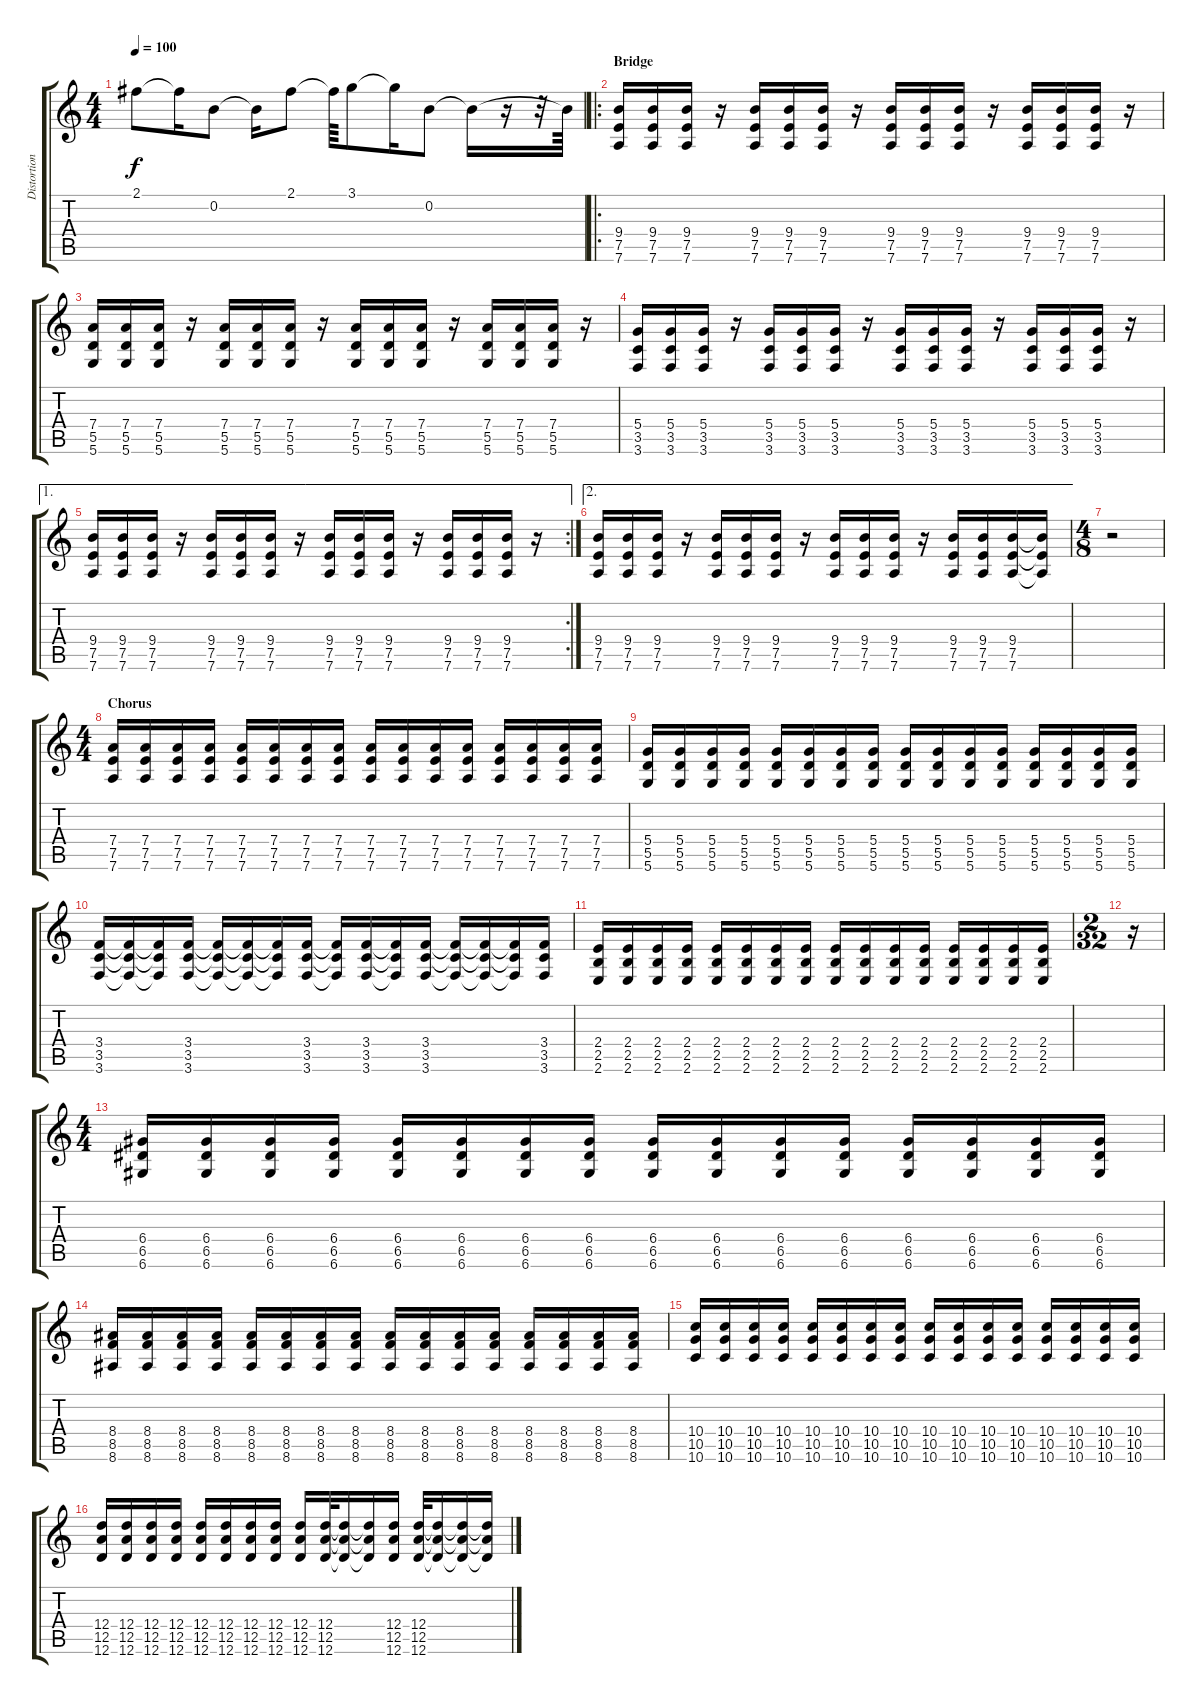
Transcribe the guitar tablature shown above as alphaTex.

\track ("Distortion Guitar" "Distortion") {instrument distortionguitar}
\staff {score tabs}
\tuning (E4 B3 G3 D3 A2 D2) {hide}
\ts (4 4)
\tempo 100
\clef g2
\ks c
2.1.8{dy f} 2.1{t}.16 0.2.8 0.2{t}.16 2.1.8 2.1{t}.64 3.1.8 3.1{t}.16 0.2.8 0.2{t}.16 r.16 r.32 0.2{t}.64 |
\ro
\section ("" "Bridge")
(9.4 7.5 7.6).16{instrument distortionguitar} (9.4 7.5 7.6).16 (9.4 7.5 7.6).16 r.16 (9.4 7.5 7.6).16 (9.4 7.5 7.6).16 (9.4 7.5 7.6).16 r.16 (9.4 7.5 7.6).16 (9.4 7.5 7.6).16 (9.4 7.5 7.6).16 r.16 (9.4 7.5 7.6).16 (9.4 7.5 7.6).16 (9.4 7.5 7.6).16 r.16 |
(7.4 5.5 5.6).16 (7.4 5.5 5.6).16 (7.4 5.5 5.6).16 r.16 (7.4 5.5 5.6).16 (7.4 5.5 5.6).16 (7.4 5.5 5.6).16 r.16 (7.4 5.5 5.6).16 (7.4 5.5 5.6).16 (7.4 5.5 5.6).16 r.16 (7.4 5.5 5.6).16 (7.4 5.5 5.6).16 (7.4 5.5 5.6).16 r.16 |
(5.4 3.5 3.6).16 (5.4 3.5 3.6).16 (5.4 3.5 3.6).16 r.16 (5.4 3.5 3.6).16 (5.4 3.5 3.6).16 (5.4 3.5 3.6).16 r.16 (5.4 3.5 3.6).16 (5.4 3.5 3.6).16 (5.4 3.5 3.6).16 r.16 (5.4 3.5 3.6).16 (5.4 3.5 3.6).16 (5.4 3.5 3.6).16 r.16 |
\ae 1
\rc 2
(9.4 7.5 7.6).16 (9.4 7.5 7.6).16 (9.4 7.5 7.6).16 r.16 (9.4 7.5 7.6).16 (9.4 7.5 7.6).16 (9.4 7.5 7.6).16 r.16 (9.4 7.5 7.6).16 (9.4 7.5 7.6).16 (9.4 7.5 7.6).16 r.16 (9.4 7.5 7.6).16 (9.4 7.5 7.6).16 (9.4 7.5 7.6).16 r.16 |
\ae 2
(9.4 7.5 7.6).16 (9.4 7.5 7.6).16 (9.4 7.5 7.6).16 r.16 (9.4 7.5 7.6).16 (9.4 7.5 7.6).16 (9.4 7.5 7.6).16 r.16 (9.4 7.5 7.6).16 (9.4 7.5 7.6).16 (9.4 7.5 7.6).16 r.16 (9.4 7.5 7.6).16 (9.4 7.5 7.6).16 (9.4 7.5 7.6).16 (9.4{t} 7.5{t} 7.6{t}).16 |
\ts (4 8)
r.2 |
\ts (4 4)
\section ("" "Chorus")
(7.4 7.5 7.6).16 (7.4 7.5 7.6).16 (7.4 7.5 7.6).16 (7.4 7.5 7.6).16 (7.4 7.5 7.6).16 (7.4 7.5 7.6).16 (7.4 7.5 7.6).16 (7.4 7.5 7.6).16 (7.4 7.5 7.6).16 (7.4 7.5 7.6).16 (7.4 7.5 7.6).16 (7.4 7.5 7.6).16 (7.4 7.5 7.6).16 (7.4 7.5 7.6).16 (7.4 7.5 7.6).16 (7.4 7.5 7.6).16 |
(5.4 5.5 5.6).16 (5.4 5.5 5.6).16 (5.4 5.5 5.6).16 (5.4 5.5 5.6).16 (5.4 5.5 5.6).16 (5.4 5.5 5.6).16 (5.4 5.5 5.6).16 (5.4 5.5 5.6).16 (5.4 5.5 5.6).16 (5.4 5.5 5.6).16 (5.4 5.5 5.6).16 (5.4 5.5 5.6).16 (5.4 5.5 5.6).16 (5.4 5.5 5.6).16 (5.4 5.5 5.6).16 (5.4 5.5 5.6).16 |
(3.4 3.5 3.6).16 (3.4{t} 3.5{t} 3.6{t}).16 (3.4{t} 3.5{t} 3.6{t}).16 (3.4 3.5 3.6).16 (3.4{t} 3.5{t} 3.6{t}).16 (3.4{t} 3.5{t} 3.6{t}).16 (3.4{t} 3.5{t} 3.6{t}).16 (3.4 3.5 3.6).16 (3.4{t} 3.5{t} 3.6{t}).16 (3.4 3.5 3.6).16 (3.4{t} 3.5{t} 3.6{t}).16 (3.4 3.5 3.6).16 (3.4{t} 3.5{t} 3.6{t}).16 (3.4{t} 3.5{t} 3.6{t}).16 (3.4{t} 3.5{t} 3.6{t}).16 (3.4 3.5 3.6).16 |
(2.4 2.5 2.6).16 (2.4 2.5 2.6).16 (2.4 2.5 2.6).16 (2.4 2.5 2.6).16 (2.4 2.5 2.6).16 (2.4 2.5 2.6).16 (2.4 2.5 2.6).16 (2.4 2.5 2.6).16 (2.4 2.5 2.6).16 (2.4 2.5 2.6).16 (2.4 2.5 2.6).16 (2.4 2.5 2.6).16 (2.4 2.5 2.6).16 (2.4 2.5 2.6).16 (2.4 2.5 2.6).16 (2.4 2.5 2.6).16 |
\ts (2 32)
r.16 |
\ts (4 4)
(6.4 6.5 6.6).16 (6.4 6.5 6.6).16 (6.4 6.5 6.6).16 (6.4 6.5 6.6).16 (6.4 6.5 6.6).16 (6.4 6.5 6.6).16 (6.4 6.5 6.6).16 (6.4 6.5 6.6).16 (6.4 6.5 6.6).16 (6.4 6.5 6.6).16 (6.4 6.5 6.6).16 (6.4 6.5 6.6).16 (6.4 6.5 6.6).16 (6.4 6.5 6.6).16 (6.4 6.5 6.6).16 (6.4 6.5 6.6).16 |
(8.4 8.5 8.6).16 (8.4 8.5 8.6).16 (8.4 8.5 8.6).16 (8.4 8.5 8.6).16 (8.4 8.5 8.6).16 (8.4 8.5 8.6).16 (8.4 8.5 8.6).16 (8.4 8.5 8.6).16 (8.4 8.5 8.6).16 (8.4 8.5 8.6).16 (8.4 8.5 8.6).16 (8.4 8.5 8.6).16 (8.4 8.5 8.6).16 (8.4 8.5 8.6).16 (8.4 8.5 8.6).16 (8.4 8.5 8.6).16 |
(10.4 10.5 10.6).16 (10.4 10.5 10.6).16 (10.4 10.5 10.6).16 (10.4 10.5 10.6).16 (10.4 10.5 10.6).16 (10.4 10.5 10.6).16 (10.4 10.5 10.6).16 (10.4 10.5 10.6).16 (10.4 10.5 10.6).16 (10.4 10.5 10.6).16 (10.4 10.5 10.6).16 (10.4 10.5 10.6).16 (10.4 10.5 10.6).16 (10.4 10.5 10.6).16 (10.4 10.5 10.6).16 (10.4 10.5 10.6).16 |
(12.4 12.5 12.6).16 (12.4 12.5 12.6).16 (12.4 12.5 12.6).16 (12.4 12.5 12.6).16 (12.4 12.5 12.6).16 (12.4 12.5 12.6).16 (12.4 12.5 12.6).16 (12.4 12.5 12.6).16 (12.4 12.5 12.6).16 (12.4 12.5 12.6).32 (12.4{t} 12.5{t} 12.6{t}).16 (12.4{t} 12.5{t} 12.6{t}).16 (12.4 12.5 12.6).16 (12.4 12.5 12.6).32 (12.4{t} 12.5{t} 12.6{t}).16 (12.4{t} 12.5{t} 12.6{t}).16 (12.4{t} 12.5{t} 12.6{t}).16
